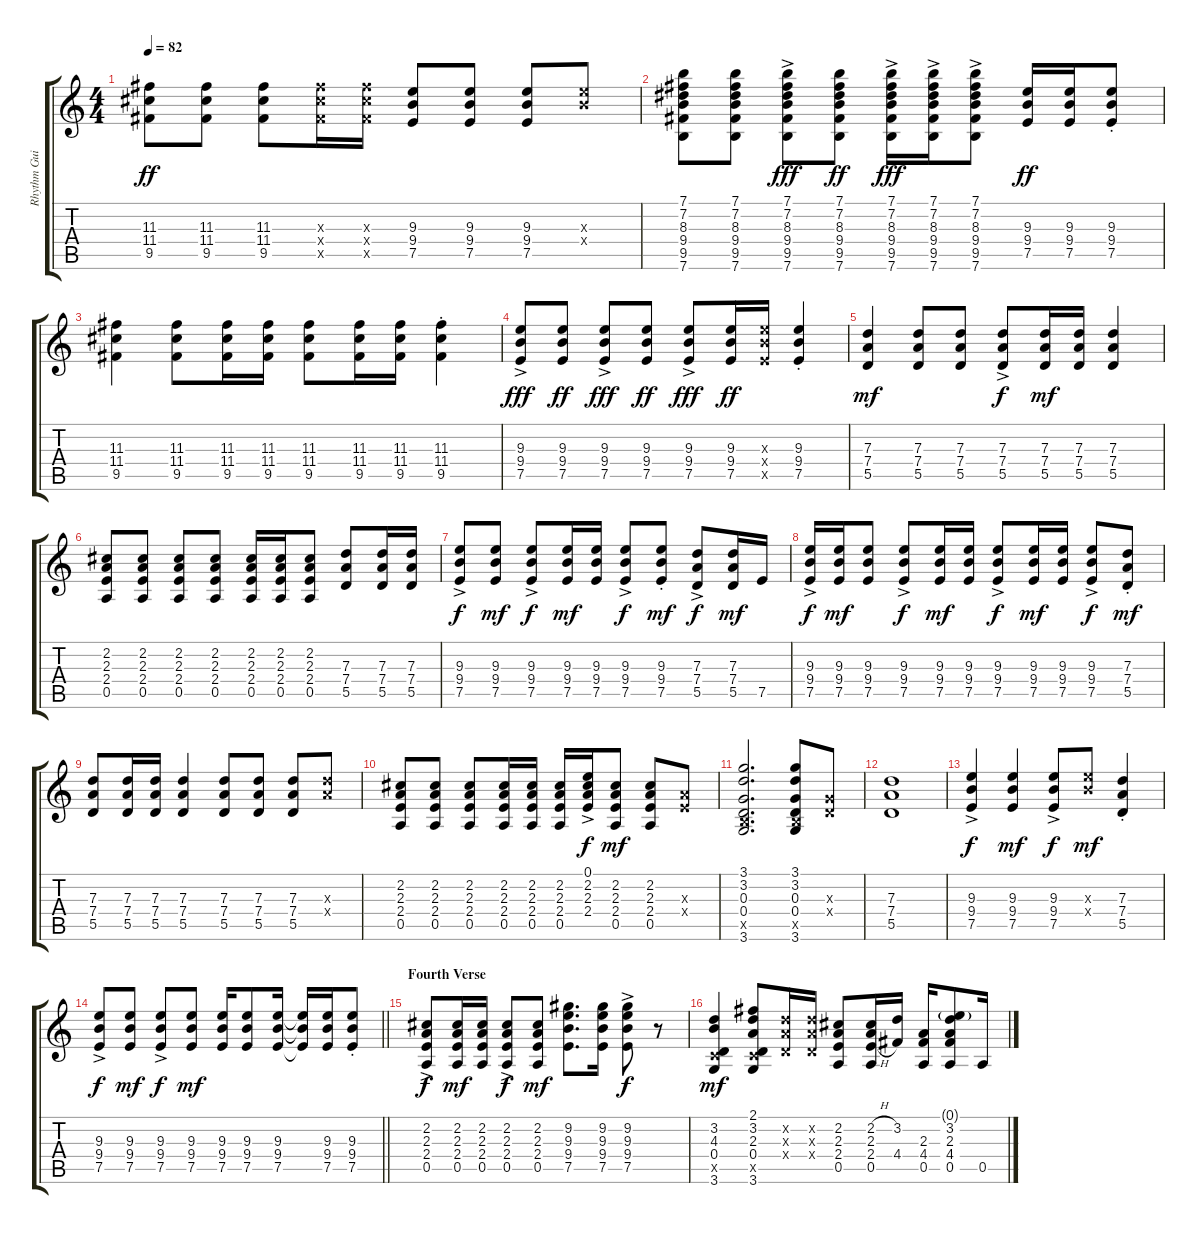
\track ("Rhythm Guitar" "Rhythm Gui") {instrument acousticguitarsteel}
\staff {score tabs}
\tuning (E4 B3 G3 D3 A2 E2) {hide}
\ts (4 4)
\tempo 82
\clef g2
\ks c
(11.3 11.4 9.5).8{dy ff} (11.3 11.4 9.5).8 (11.3 11.4 9.5).8 (11.3{x} 11.4{x} 9.5{x}).16 (11.3{x} 11.4{x} 9.5{x}).16 (9.3 9.4 7.5).8 (9.3 9.4 7.5).8 (9.3 9.4 7.5).8 (9.3{x} 9.4{x}).8 |
(7.1 7.2 8.3 9.4 9.5 7.6).8 (7.1 7.2 8.3 9.4 9.5 7.6).8 (7.1{ac} 7.2{ac} 8.3{ac} 9.4{ac} 9.5{ac} 7.6{ac}).8{dy fff} (7.1 7.2 8.3 9.4 9.5 7.6).8{dy ff} (7.1{ac} 7.2{ac} 8.3{ac} 9.4{ac} 9.5{ac} 7.6{ac}).16{dy fff} (7.1{ac} 7.2{ac} 8.3{ac} 9.4{ac} 9.5{ac} 7.6{ac}).16 (7.1{ac} 7.2{ac} 8.3{ac} 9.4{ac} 9.5{ac} 7.6{ac}).8 (9.3 9.4 7.5).16{dy ff} (9.3 9.4 7.5).16 (9.3{st} 9.4{st} 7.5{st}).8 |
(11.3 11.4 9.5).4 (11.3 11.4 9.5).8 (11.3 11.4 9.5).16 (11.3 11.4 9.5).16 (11.3 11.4 9.5).8 (11.3 11.4 9.5).16 (11.3 11.4 9.5).16 (11.3{st} 11.4{st} 9.5{st}).4 |
(9.3{ac} 9.4{ac} 7.5{ac}).8{dy fff} (9.3 9.4 7.5).8{dy ff} (9.3{ac} 9.4{ac} 7.5{ac}).8{dy fff} (9.3 9.4 7.5).8{dy ff} (9.3{ac} 9.4{ac} 7.5{ac}).8{dy fff} (9.3 9.4 7.5).16{dy ff} (9.3{x} 9.4{x} 7.5{x}).16 (9.3{st} 9.4{st} 7.5{st}).4 |
(7.3 7.4 5.5).4{dy mf} (7.3 7.4 5.5).8 (7.3 7.4 5.5).8 (7.3{ac} 7.4{ac} 5.5{ac}).8{dy f} (7.3 7.4 5.5).16{dy mf} (7.3 7.4 5.5).16 (7.3 7.4 5.5).4 |
(2.2 2.3 2.4 0.5).8 (2.2 2.3 2.4 0.5).8 (2.2 2.3 2.4 0.5).8 (2.2 2.3 2.4 0.5).8 (2.2 2.3 2.4 0.5).16 (2.2 2.3 2.4 0.5).16 (2.2 2.3 2.4 0.5).8 (7.3 7.4 5.5).8 (7.3 7.4 5.5).16 (7.3 7.4 5.5).16 |
(9.3{ac} 9.4{ac} 7.5{ac}).8{dy f} (9.3 9.4 7.5).8{dy mf} (9.3{ac} 9.4{ac} 7.5{ac}).8{dy f} (9.3 9.4 7.5).16{dy mf} (9.3 9.4 7.5).16 (9.3{ac} 9.4{ac} 7.5{ac}).8{dy f} (9.3{st} 9.4{st} 7.5{st}).8{dy mf} (7.3{ac} 7.4{ac} 5.5{ac}).8{dy f} (7.3 7.4 5.5).16{dy mf} 7.5.16 |
(9.3{ac} 9.4{ac} 7.5{ac}).16{dy f} (9.3 9.4 7.5).16{dy mf} (9.3 9.4 7.5).8 (9.3{ac} 9.4{ac} 7.5{ac}).8{dy f} (9.3 9.4 7.5).16{dy mf} (9.3 9.4 7.5).16 (9.3{ac} 9.4{ac} 7.5{ac}).8{dy f} (9.3 9.4 7.5).16{dy mf} (9.3 9.4 7.5).16 (9.3{ac} 9.4{ac} 7.5{ac}).8{dy f} (7.3{st} 7.4{st} 5.5{st}).8{dy mf} |
(7.3 7.4 5.5).8 (7.3 7.4 5.5).16 (7.3 7.4 5.5).16 (7.3 7.4 5.5).4 (7.3 7.4 5.5).8 (7.3 7.4 5.5).8 (7.3 7.4 5.5).8 (7.3{x} 7.4{x}).8 |
(2.2 2.3 2.4 0.5).8 (2.2 2.3 2.4 0.5).8 (2.2 2.3 2.4 0.5).8 (2.2 2.3 2.4 0.5).16 (2.2 2.3 2.4 0.5).16 (2.2 2.3 2.4 0.5).16 (0.1{ac} 2.2{ac} 2.3{ac} 2.4{ac}).16{dy f} (2.2 2.3 2.4 0.5).8{dy mf} (2.2 2.3 2.4 0.5).8 (2.3{x} 2.4{x}).8 |
(3.1 3.2 0.3 0.4 2.5{x} 3.6).2{d} (3.1 3.2 0.3 0.4 2.5{x} 3.6).8 (0.3{x} 0.4{x}).8 |
(7.3 7.4 5.5).1 |
(9.3{ac} 9.4{ac} 7.5{ac}).4{dy f} (9.3 9.4 7.5).4{dy mf} (9.3{ac} 9.4{ac} 7.5{ac}).8{dy f} (9.3{x} 9.4{x}).8{dy mf} (7.3{st} 7.4{st} 5.5{st}).4 |
\barLineRight lightlight
(9.3{ac} 9.4{ac} 7.5{ac}).8{dy f} (9.3 9.4 7.5).8{dy mf} (9.3{ac} 9.4{ac} 7.5{ac}).8{dy f} (9.3 9.4 7.5).8{dy mf} (9.3 9.4 7.5).16 (9.3 9.4 7.5).8 (9.3 9.4 7.5).16 (9.3{t} 9.4{t} 7.5{t}).16 (9.3 9.4 7.5).16 (9.3{st} 9.4{st} 7.5{st}).8 |
\section ("" "Fourth Verse")
(2.2{ac} 2.3{ac} 2.4{ac} 0.5{ac}).8{dy f} (2.2 2.3 2.4 0.5).16{dy mf} (2.2 2.3 2.4 0.5).16 (2.2{ac} 2.3{ac} 2.4{ac} 0.5{ac}).8{dy f} (2.2 2.3 2.4 0.5).8{dy mf} (9.2 9.3 9.4 7.5).8{d} (9.2 9.3 9.4 7.5).16 (9.2{ac} 9.3{ac} 9.4{ac} 7.5{ac}).8{dy f} r.8 |
(3.2 4.3 0.4 3.5{x} 3.6).4{dy mf} (2.1 3.2 2.3 0.4 3.5{x} 3.6).8 (3.2{x} 2.3{x} 0.4{x}).16 (3.2{x} 2.3{x} 0.4{x}).16 (2.2 2.3 2.4 0.5).8 (2.2{h} 2.3 2.4{h} 0.5).16 (3.2 4.4).16 (2.3 4.4 0.5).16 (0.1{g} 3.2 2.3 4.4 0.5).8 0.5.16
